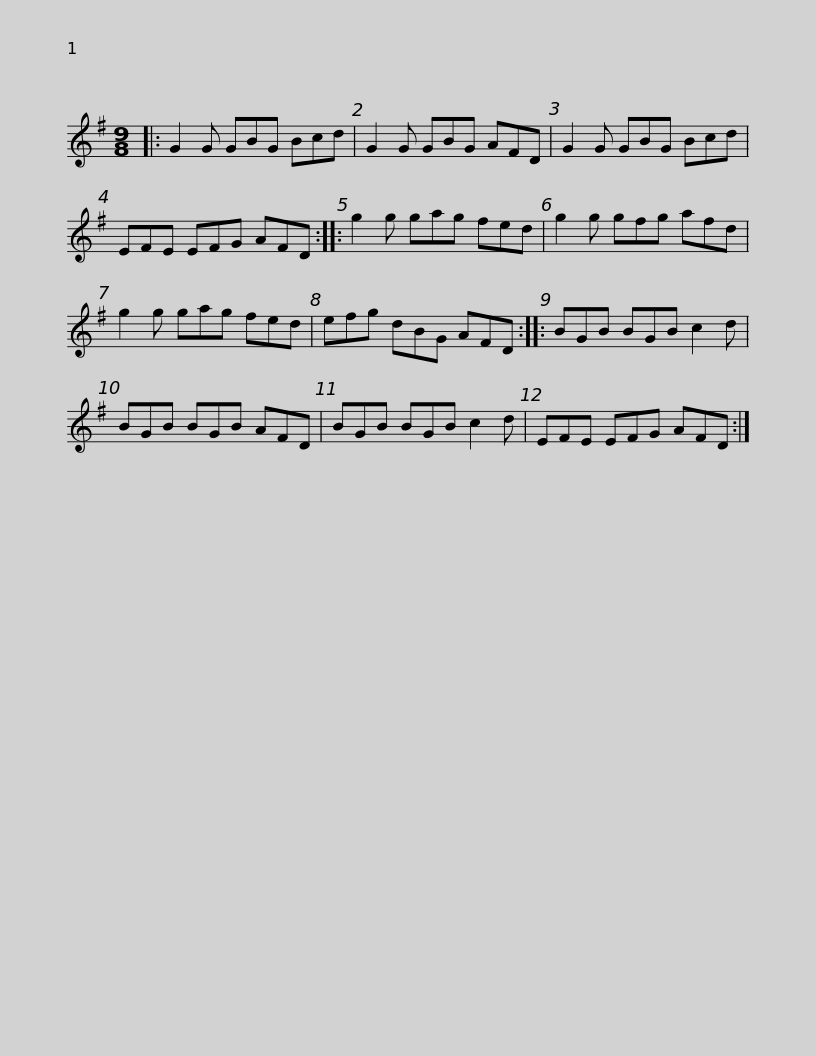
X:1
L:1/8
M:9/8
I:linebreak $
K:G
V:1 treble
V:1
|: G2 G GBG Bcd | G2 G GBG AFD | G2 G GBG Bcd | EFE EFG AFD ::$ g2 g gag fed | %5
 g2 g gfg afd | g2 g gag fed | efg dBG AFD :: BGB BGB c2 d |$ BGB BGB AFD | %10
 BGB BGB c2 d | EFE EFG AFD :| %12
